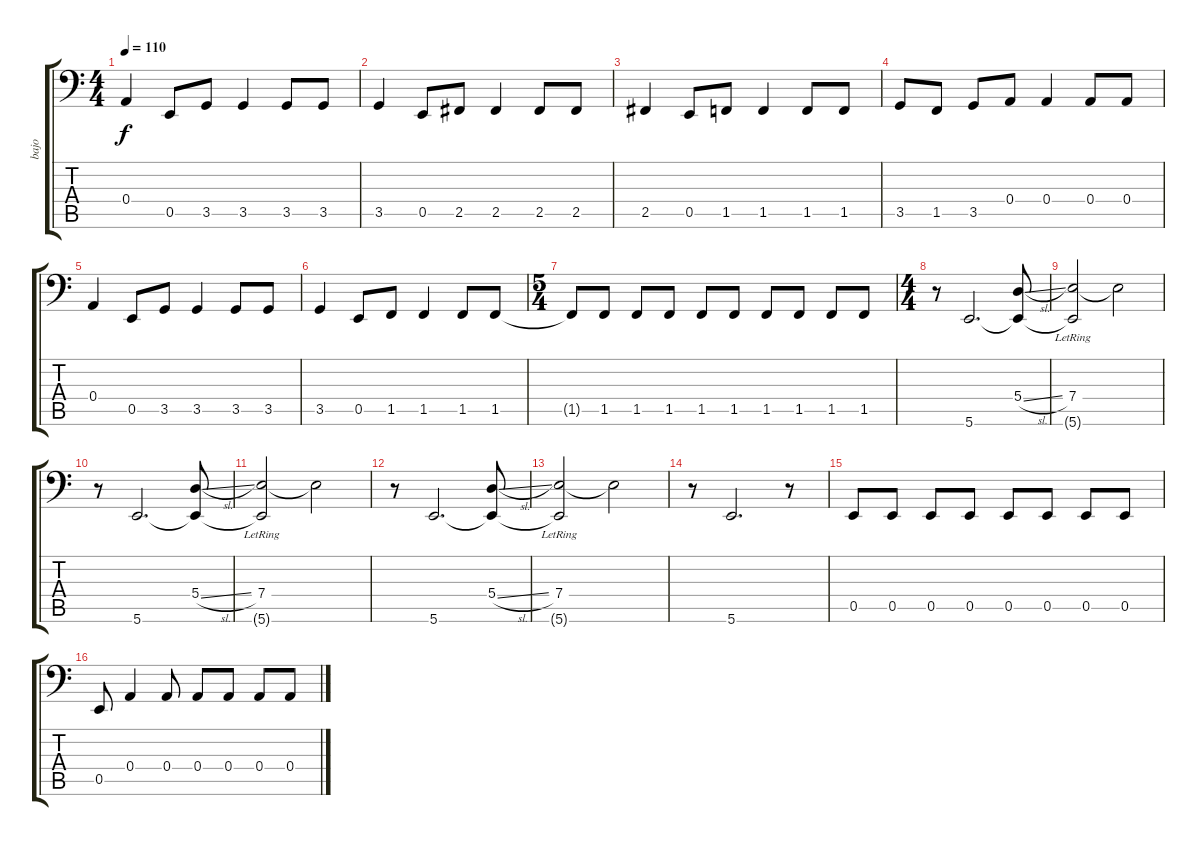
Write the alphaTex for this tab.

\track ("bajo" "bajo") {instrument electricbassfinger}
\staff {score tabs}
\tuning (C3 G2 D2 A1 E1 B0) {hide}
\ts (4 4)
\tempo 110
\clef f4
\ks c
0.4.4{dy f} 0.5.8 3.5.8 3.5.4 3.5.8 3.5.8 |
3.5.4 0.5.8 2.5.8 2.5.4 2.5.8 2.5.8 |
2.5.4 0.5.8 1.5.8 1.5.4 1.5.8 1.5.8 |
3.5.8 1.5.8 3.5.8 0.4.8 0.4.4 0.4.8 0.4.8 |
0.4.4 0.5.8 3.5.8 3.5.4 3.5.8 3.5.8 |
3.5.4 0.5.8 1.5.8 1.5.4 1.5.8 1.5.8 |
\ts (5 4)
1.5{t}.8 1.5.8 1.5.8 1.5.8 1.5.8 1.5.8 1.5.8 1.5.8 1.5.8 1.5.8 |
\ts (4 4)
r.8 5.6.2{d} (5.4{sl} 5.6{t}).8 |
(7.4{lr} 5.6{t}).2 7.4{t}.2 |
r.8 5.6.2{d} (5.4{sl} 5.6{t}).8 |
(7.4{lr} 5.6{t}).2 7.4{t}.2 |
r.8 5.6.2{d} (5.4{sl} 5.6{t}).8 |
(7.4{lr} 5.6{t}).2 7.4{t}.2 |
r.8 5.6.2{d} r.8 |
0.5.8 0.5.8 0.5.8 0.5.8 0.5.8 0.5.8 0.5.8 0.5.8 |
0.5.8 0.4.4 0.4.8 0.4.8 0.4.8 0.4.8 0.4.8
